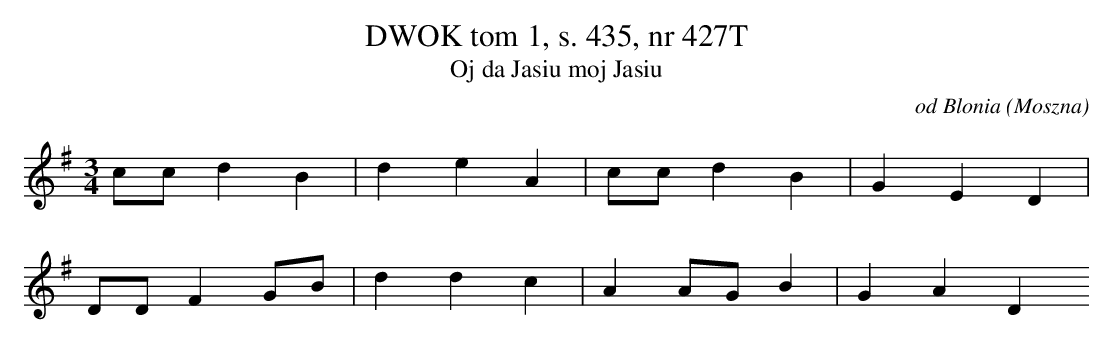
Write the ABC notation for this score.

X:1
T: DWOK tom 1, s. 435, nr 427T
T: Oj da Jasiu moj Jasiu
O: od Blonia (Moszna)
M: 3/4
L: 1/8
K: G
ccd2B2 | d2e2A2 | ccd2B2 | G2E2D2 |
DDF2GB | d2d2c2 | A2AGB2 | G2A2D2
